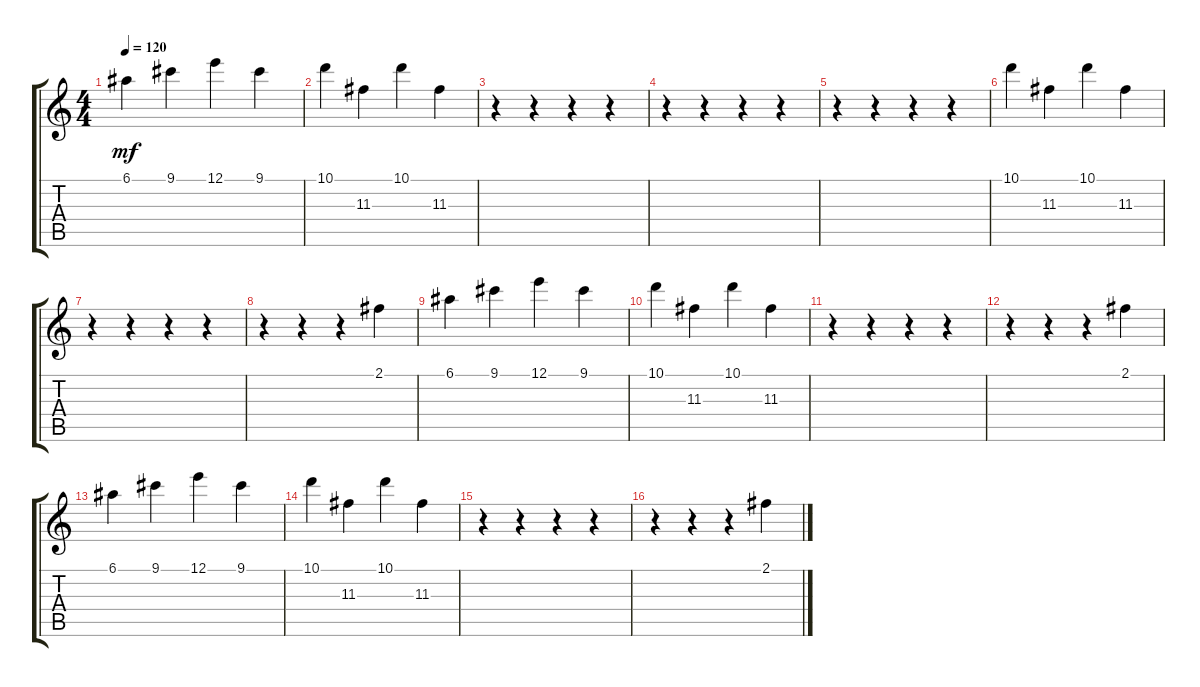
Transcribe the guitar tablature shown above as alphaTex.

\track "" {instrument electricbasspick}
\staff {score tabs}
\tuning (E4 B3 G3 D3 A2 E2) {hide}
\ts (4 4)
\tempo 120
\clef g2
\ks c
6.1.4{dy mf} 9.1.4 12.1.4 9.1.4 |
10.1.4 11.3.4 10.1.4 11.3.4 |
r.4 r.4 r.4 r.4 |
r.4 r.4 r.4 r.4 |
r.4 r.4 r.4 r.4 |
10.1.4 11.3.4 10.1.4 11.3.4 |
r.4 r.4 r.4 r.4 |
r.4 r.4 r.4 2.1.4 |
6.1.4 9.1.4 12.1.4 9.1.4 |
10.1.4 11.3.4 10.1.4 11.3.4 |
r.4 r.4 r.4 r.4 |
r.4 r.4 r.4 2.1.4 |
6.1.4 9.1.4 12.1.4 9.1.4 |
10.1.4 11.3.4 10.1.4 11.3.4 |
r.4 r.4 r.4 r.4 |
r.4 r.4 r.4 2.1.4
